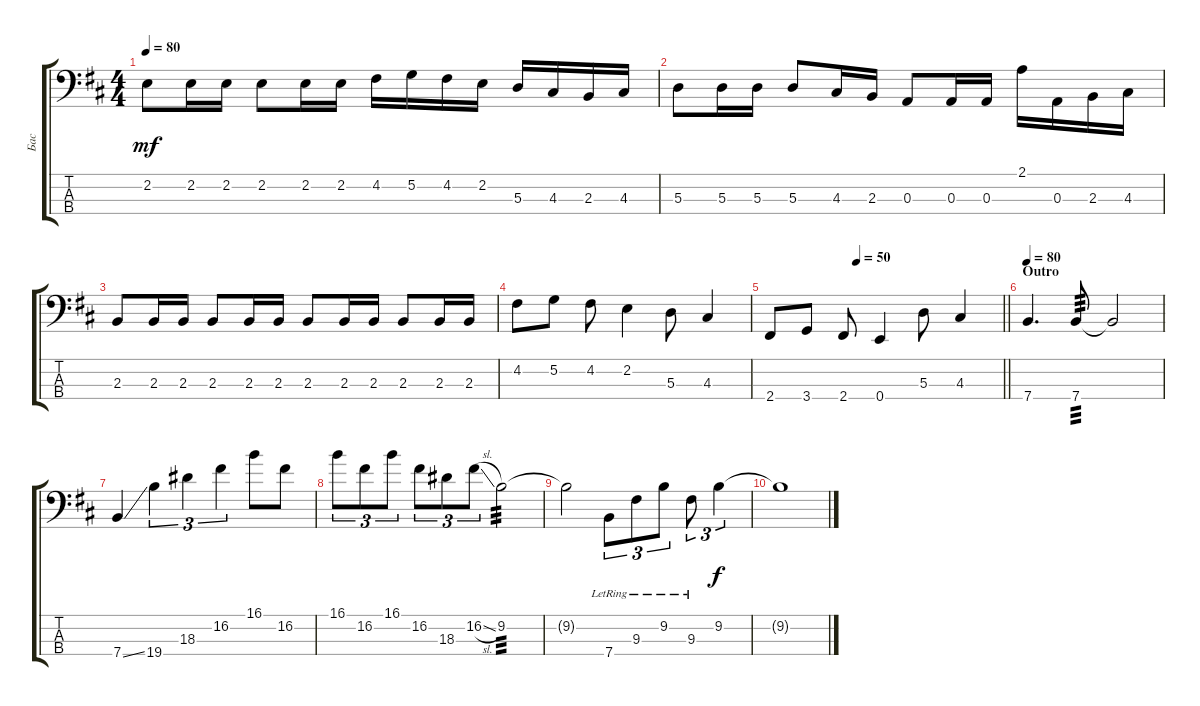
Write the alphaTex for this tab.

\track ("Бас" "Бас") {instrument electricbassfinger}
\staff {score tabs}
\tuning (G2 D2 A1 E1) {hide}
\ts (4 4)
\tempo 80
\clef f4
\ks bminor
2.2.8{dy mf} 2.2.16 2.2.16 2.2.8 2.2.16 2.2.16 4.2.16 5.2.16 4.2.16 2.2.16 5.3.16 4.3.16 2.3.16 4.3.16 |
5.3.8 5.3.16 5.3.16 5.3.8 4.3.16 2.3.16 0.3.8 0.3.16 0.3.16 2.1.16 0.3.16 2.3.16 4.3.16 |
2.3.8 2.3.16 2.3.16 2.3.8 2.3.16 2.3.16 2.3.8 2.3.16 2.3.16 2.3.8 2.3.16 2.3.16 |
4.2.8 5.2.8 4.2.8 2.2.4 5.3.8 4.3.4 |
\tempo (50 0.375)
\barLineRight lightlight
2.4.8 3.4.8 2.4.8 0.4.4 5.3.8 4.3.4 |
\section ("" "Outro")
\tempo 80
7.4.4{d} 7.4.8{tp 3} 7.4{t}.2 |
7.4{ss}.4 19.4.4{tu (3 2)} 18.3.4{tu (3 2)} 16.2.4{tu (3 2)} 16.1.8 16.2.8 |
16.1.8{tu (3 2)} 16.2.8{tu (3 2)} 16.1.8{tu (3 2)} 16.2.8{tu (3 2)} 18.3.8{tu (3 2)} 16.2{sl}.8{tu (3 2)} 9.2.2{tp 3} |
9.2{t}.2 7.4{lr}.8{tu (3 2)} 9.3{lr}.8{tu (3 2)} 9.2{lr}.8{tu (3 2)} 9.3{lr}.8{tu (3 2)} 9.2.4{tu (3 2) dy f} |
9.2{t}.1
